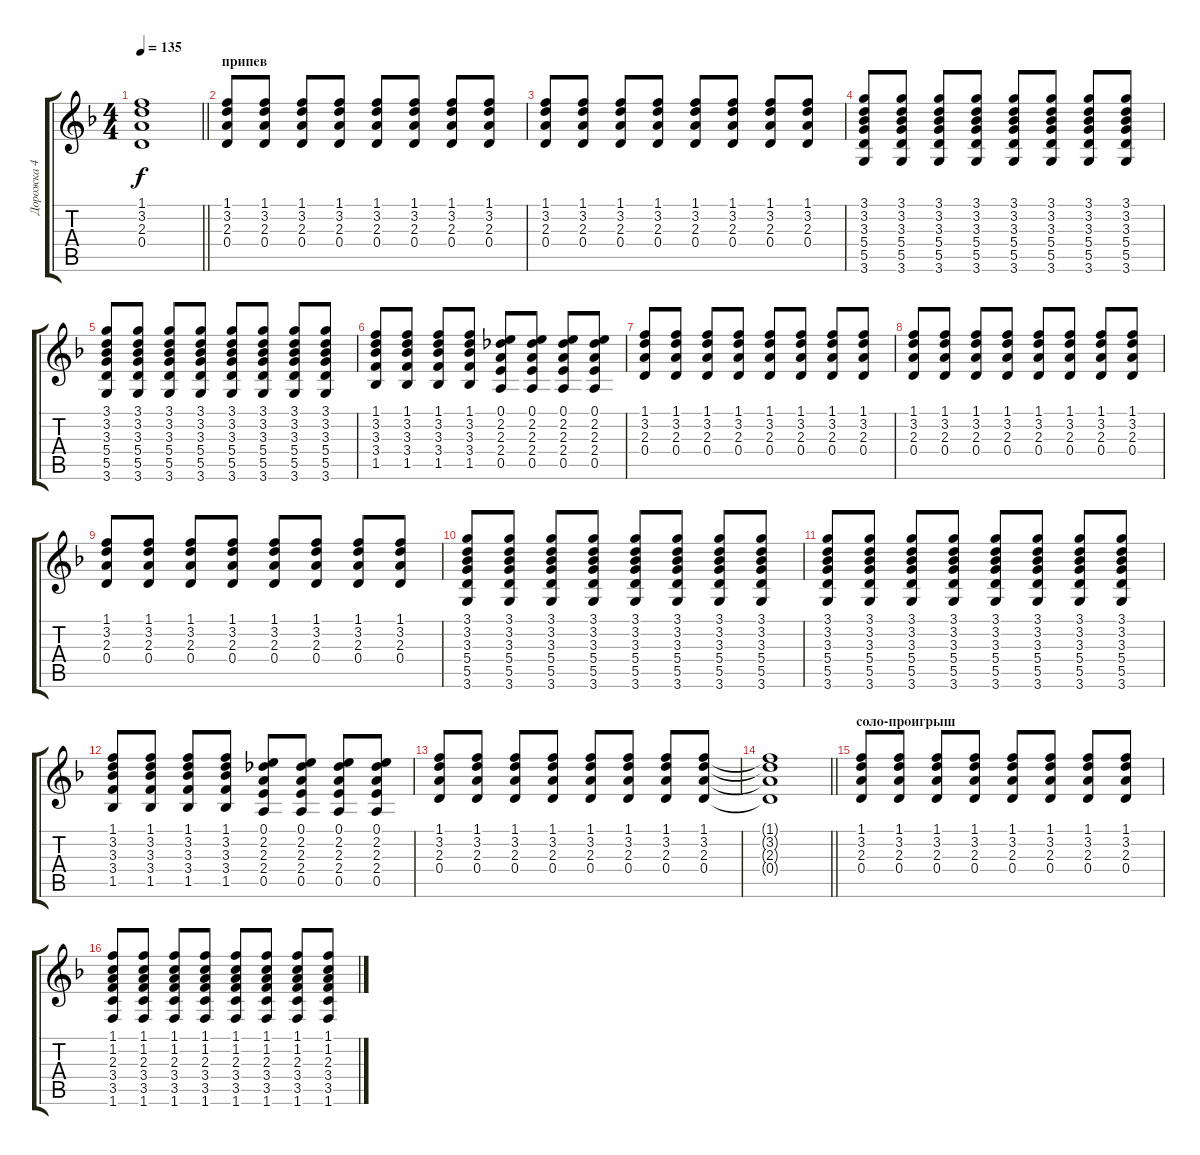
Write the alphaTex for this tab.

\track ("Дорожка 4" "Дорожка 4") {instrument acousticguitarsteel}
\staff {score tabs}
\tuning (E4 B3 G3 D3 A2 E2) {hide}
\ts (4 4)
\tempo 135
\clef g2
\barLineRight lightlight
\ks dminor
(1.1{t} 3.2{t} 2.3{t} 0.4{t}).1{dy f} |
\section ("" "припев")
(1.1 3.2 2.3 0.4).8 (1.1 3.2 2.3 0.4).8 (1.1 3.2 2.3 0.4).8 (1.1 3.2 2.3 0.4).8 (1.1 3.2 2.3 0.4).8 (1.1 3.2 2.3 0.4).8 (1.1 3.2 2.3 0.4).8 (1.1 3.2 2.3 0.4).8 |
(1.1 3.2 2.3 0.4).8 (1.1 3.2 2.3 0.4).8 (1.1 3.2 2.3 0.4).8 (1.1 3.2 2.3 0.4).8 (1.1 3.2 2.3 0.4).8 (1.1 3.2 2.3 0.4).8 (1.1 3.2 2.3 0.4).8 (1.1 3.2 2.3 0.4).8 |
(3.1 3.2 3.3 5.4 5.5 3.6).8 (3.1 3.2 3.3 5.4 5.5 3.6).8 (3.1 3.2 3.3 5.4 5.5 3.6).8 (3.1 3.2 3.3 5.4 5.5 3.6).8 (3.1 3.2 3.3 5.4 5.5 3.6).8 (3.1 3.2 3.3 5.4 5.5 3.6).8 (3.1 3.2 3.3 5.4 5.5 3.6).8 (3.1 3.2 3.3 5.4 5.5 3.6).8 |
(3.1 3.2 3.3 5.4 5.5 3.6).8 (3.1 3.2 3.3 5.4 5.5 3.6).8 (3.1 3.2 3.3 5.4 5.5 3.6).8 (3.1 3.2 3.3 5.4 5.5 3.6).8 (3.1 3.2 3.3 5.4 5.5 3.6).8 (3.1 3.2 3.3 5.4 5.5 3.6).8 (3.1 3.2 3.3 5.4 5.5 3.6).8 (3.1 3.2 3.3 5.4 5.5 3.6).8 |
(1.1 3.2 3.3 3.4 1.5).8 (1.1 3.2 3.3 3.4 1.5).8 (1.1 3.2 3.3 3.4 1.5).8 (1.1 3.2 3.3 3.4 1.5).8 (0.1 2.2 2.3 2.4 0.5).8 (0.1 2.2 2.3 2.4 0.5).8 (0.1 2.2 2.3 2.4 0.5).8 (0.1 2.2 2.3 2.4 0.5).8 |
(1.1 3.2 2.3 0.4).8 (1.1 3.2 2.3 0.4).8 (1.1 3.2 2.3 0.4).8 (1.1 3.2 2.3 0.4).8 (1.1 3.2 2.3 0.4).8 (1.1 3.2 2.3 0.4).8 (1.1 3.2 2.3 0.4).8 (1.1 3.2 2.3 0.4).8 |
(1.1 3.2 2.3 0.4).8 (1.1 3.2 2.3 0.4).8 (1.1 3.2 2.3 0.4).8 (1.1 3.2 2.3 0.4).8 (1.1 3.2 2.3 0.4).8 (1.1 3.2 2.3 0.4).8 (1.1 3.2 2.3 0.4).8 (1.1 3.2 2.3 0.4).8 |
(1.1 3.2 2.3 0.4).8 (1.1 3.2 2.3 0.4).8 (1.1 3.2 2.3 0.4).8 (1.1 3.2 2.3 0.4).8 (1.1 3.2 2.3 0.4).8 (1.1 3.2 2.3 0.4).8 (1.1 3.2 2.3 0.4).8 (1.1 3.2 2.3 0.4).8 |
(3.1 3.2 3.3 5.4 5.5 3.6).8 (3.1 3.2 3.3 5.4 5.5 3.6).8 (3.1 3.2 3.3 5.4 5.5 3.6).8 (3.1 3.2 3.3 5.4 5.5 3.6).8 (3.1 3.2 3.3 5.4 5.5 3.6).8 (3.1 3.2 3.3 5.4 5.5 3.6).8 (3.1 3.2 3.3 5.4 5.5 3.6).8 (3.1 3.2 3.3 5.4 5.5 3.6).8 |
(3.1 3.2 3.3 5.4 5.5 3.6).8 (3.1 3.2 3.3 5.4 5.5 3.6).8 (3.1 3.2 3.3 5.4 5.5 3.6).8 (3.1 3.2 3.3 5.4 5.5 3.6).8 (3.1 3.2 3.3 5.4 5.5 3.6).8 (3.1 3.2 3.3 5.4 5.5 3.6).8 (3.1 3.2 3.3 5.4 5.5 3.6).8 (3.1 3.2 3.3 5.4 5.5 3.6).8 |
(1.1 3.2 3.3 3.4 1.5).8 (1.1 3.2 3.3 3.4 1.5).8 (1.1 3.2 3.3 3.4 1.5).8 (1.1 3.2 3.3 3.4 1.5).8 (0.1 2.2 2.3 2.4 0.5).8 (0.1 2.2 2.3 2.4 0.5).8 (0.1 2.2 2.3 2.4 0.5).8 (0.1 2.2 2.3 2.4 0.5).8 |
(1.1 3.2 2.3 0.4).8 (1.1 3.2 2.3 0.4).8 (1.1 3.2 2.3 0.4).8 (1.1 3.2 2.3 0.4).8 (1.1 3.2 2.3 0.4).8 (1.1 3.2 2.3 0.4).8 (1.1 3.2 2.3 0.4).8 (1.1 3.2 2.3 0.4).8 |
\barLineRight lightlight
(1.1{t} 3.2{t} 2.3{t} 0.4{t}).1 |
\section ("" "соло-проигрыш")
(1.1 3.2 2.3 0.4).8 (1.1 3.2 2.3 0.4).8 (1.1 3.2 2.3 0.4).8 (1.1 3.2 2.3 0.4).8 (1.1 3.2 2.3 0.4).8 (1.1 3.2 2.3 0.4).8 (1.1 3.2 2.3 0.4).8 (1.1 3.2 2.3 0.4).8 |
(1.1 1.2 2.3 3.4 3.5 1.6).8 (1.1 1.2 2.3 3.4 3.5 1.6).8 (1.1 1.2 2.3 3.4 3.5 1.6).8 (1.1 1.2 2.3 3.4 3.5 1.6).8 (1.1 1.2 2.3 3.4 3.5 1.6).8 (1.1 1.2 2.3 3.4 3.5 1.6).8 (1.1 1.2 2.3 3.4 3.5 1.6).8 (1.1 1.2 2.3 3.4 3.5 1.6).8
